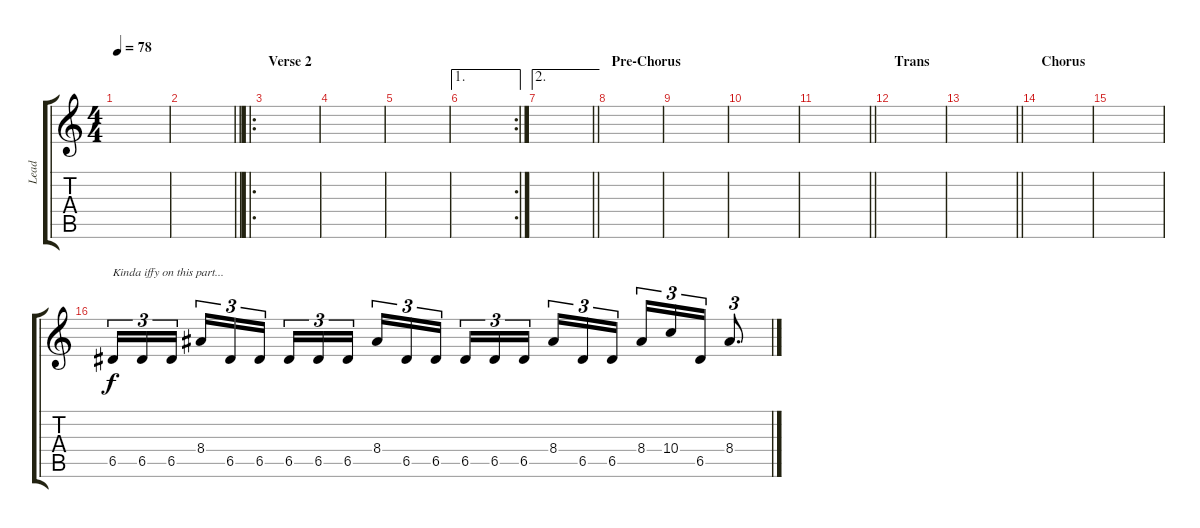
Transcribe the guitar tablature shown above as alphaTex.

\track ("Lead" "Lead") {instrument distortionguitar}
\staff {score tabs}
\tuning (E4 B3 G3 D3 A2 D2) {hide}
\ts (4 4)
\tempo 78
\clef g2
\ks c
|
\barLineRight lightlight
|
\ro
\section ("" "Verse 2")
|
|
|
\ae 1
\rc 2
|
\ae 2
\barLineRight lightlight
|
\section ("" "Pre-Chorus")
|
|
|
\barLineRight lightlight
|
\section ("" "Trans")
|
\barLineRight lightlight
|
\section ("" "Chorus")
|
|
6.5.16{tu (3 2) txt "Kinda iffy on this part..."} 6.5.16{tu (3 2)} 6.5.16{tu (3 2) beam splitsecondary} 8.4.16{tu (3 2)} 6.5.16{tu (3 2)} 6.5.16{tu (3 2)} 6.5.16{tu (3 2)} 6.5.16{tu (3 2)} 6.5.16{tu (3 2) beam splitsecondary} 8.4.16{tu (3 2)} 6.5.16{tu (3 2)} 6.5.16{tu (3 2)} 6.5.16{tu (3 2)} 6.5.16{tu (3 2)} 6.5.16{tu (3 2) beam splitsecondary} 8.4.16{tu (3 2)} 6.5.16{tu (3 2)} 6.5.16{tu (3 2)} 8.4.16{tu (3 2)} 10.4.16{tu (3 2)} 6.5.16{tu (3 2)} 8.4.8{d tu (3 2)}
